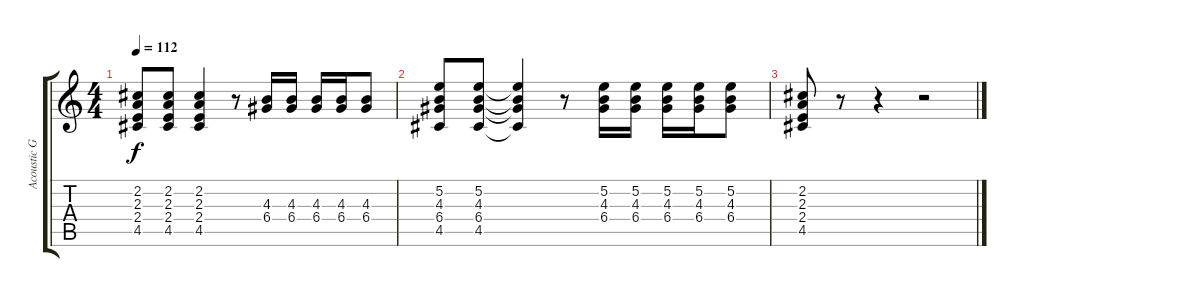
\track ("Acoustic Guitar (Dave Mason)" "Acoustic G") {instrument acousticguitarsteel}
\staff {score tabs}
\tuning (E4 B3 G3 D3 A2 E2) {hide}
\ts (4 4)
\tempo 112
\clef g2
\ks c
(2.2 2.3 2.4 4.5).8{dy f} (2.2 2.3 2.4 4.5).8 (2.2 2.3 2.4 4.5).4 r.8 (4.3 6.4).16 (4.3 6.4).16 (4.3 6.4).16 (4.3 6.4).16 (4.3 6.4).8 |
(5.2 4.3 6.4 4.5).8 (5.2 4.3 6.4 4.5).8 (5.2{t} 4.3{t} 6.4{t} 4.5{t}).4 r.8 (5.2 4.3 6.4).16 (5.2 4.3 6.4).16 (5.2 4.3 6.4).16 (5.2 4.3 6.4).16 (5.2 4.3 6.4).8 |
(2.2 2.3 2.4 4.5).8 r.8 r.4 r.2
